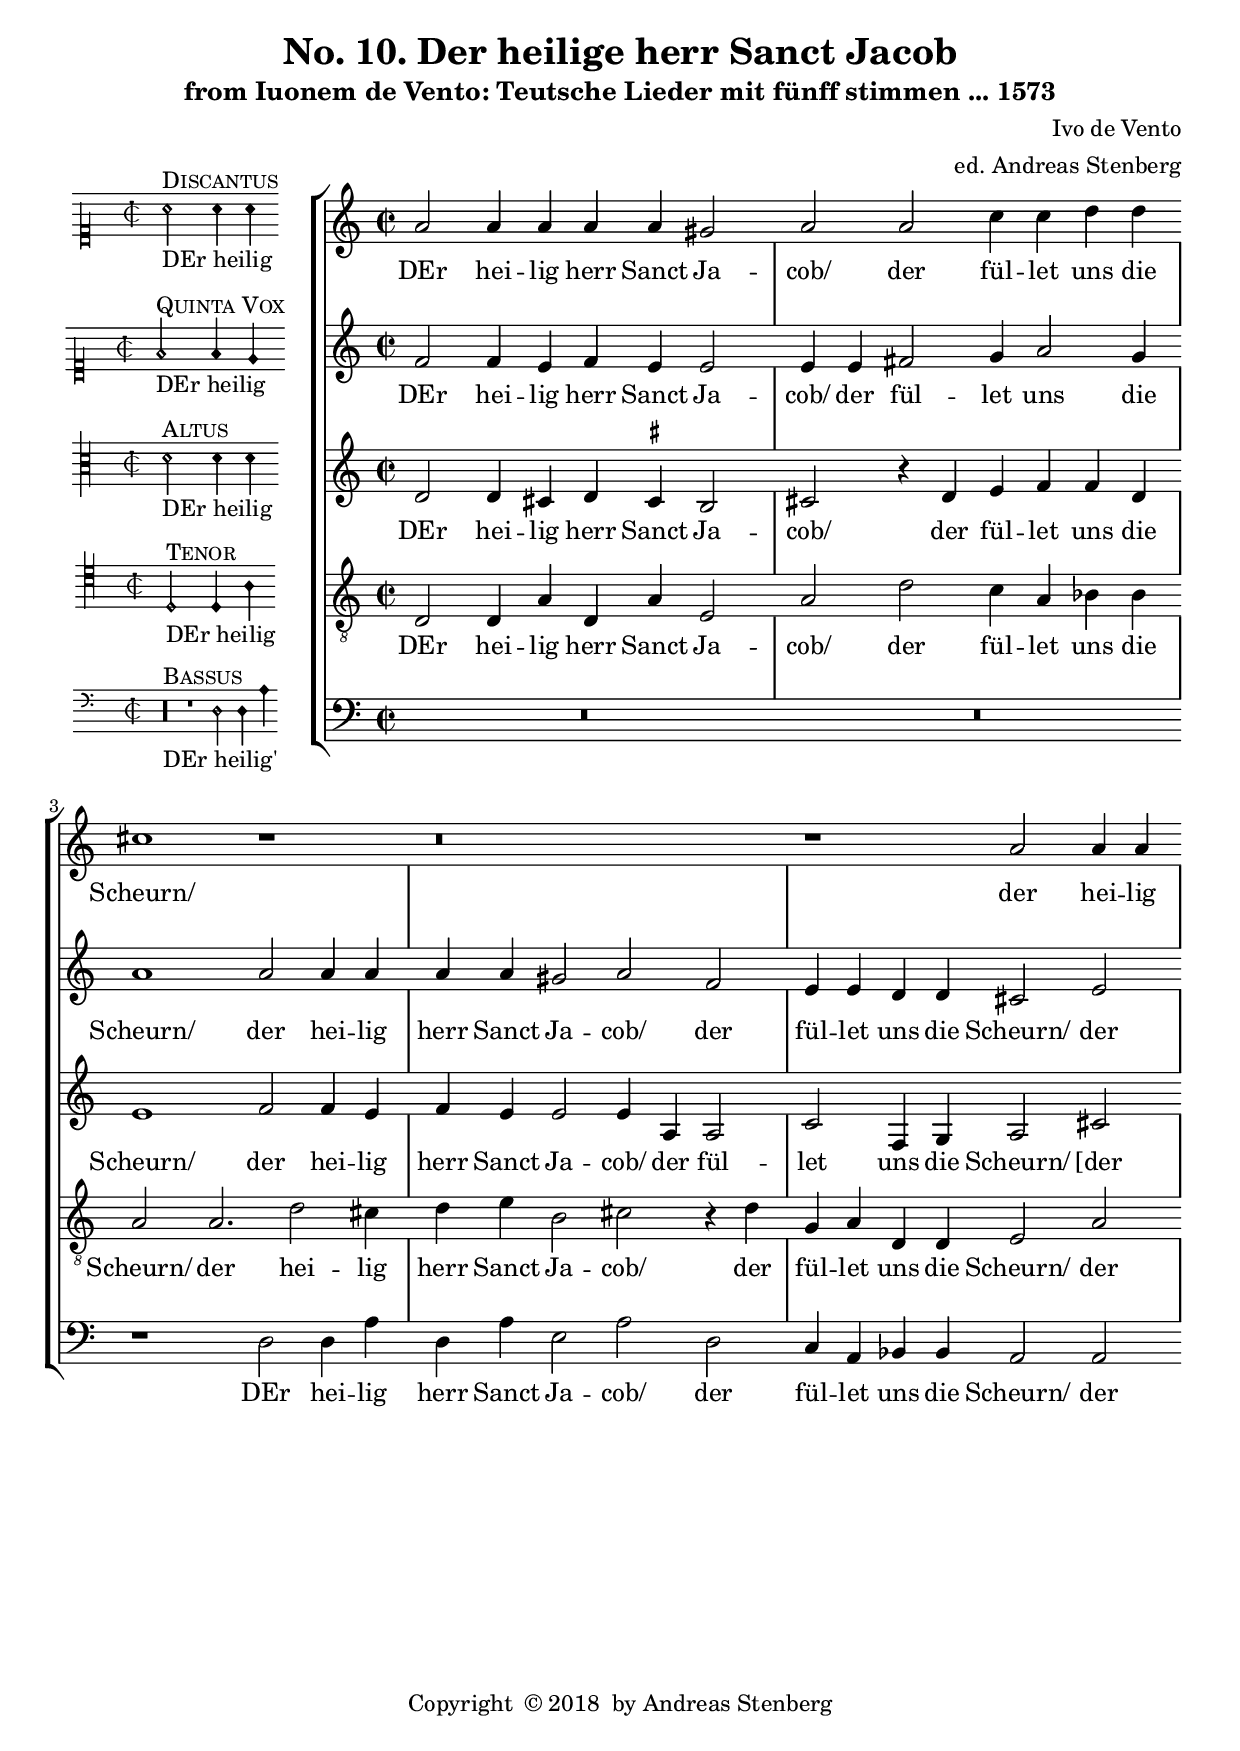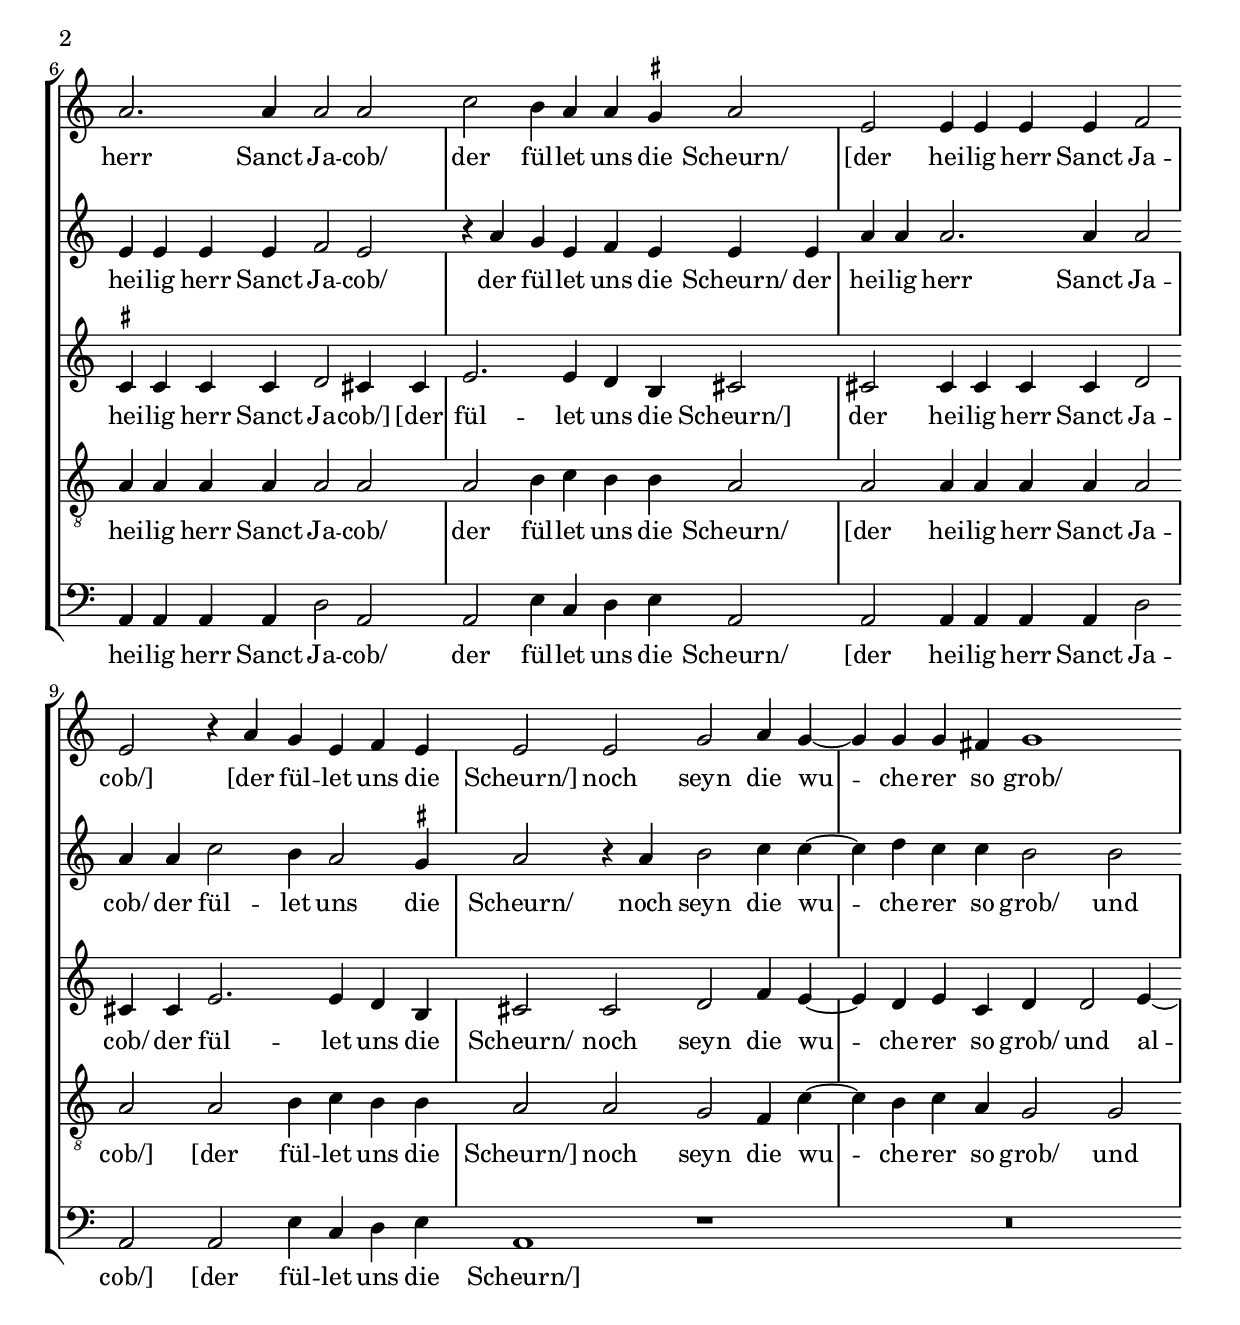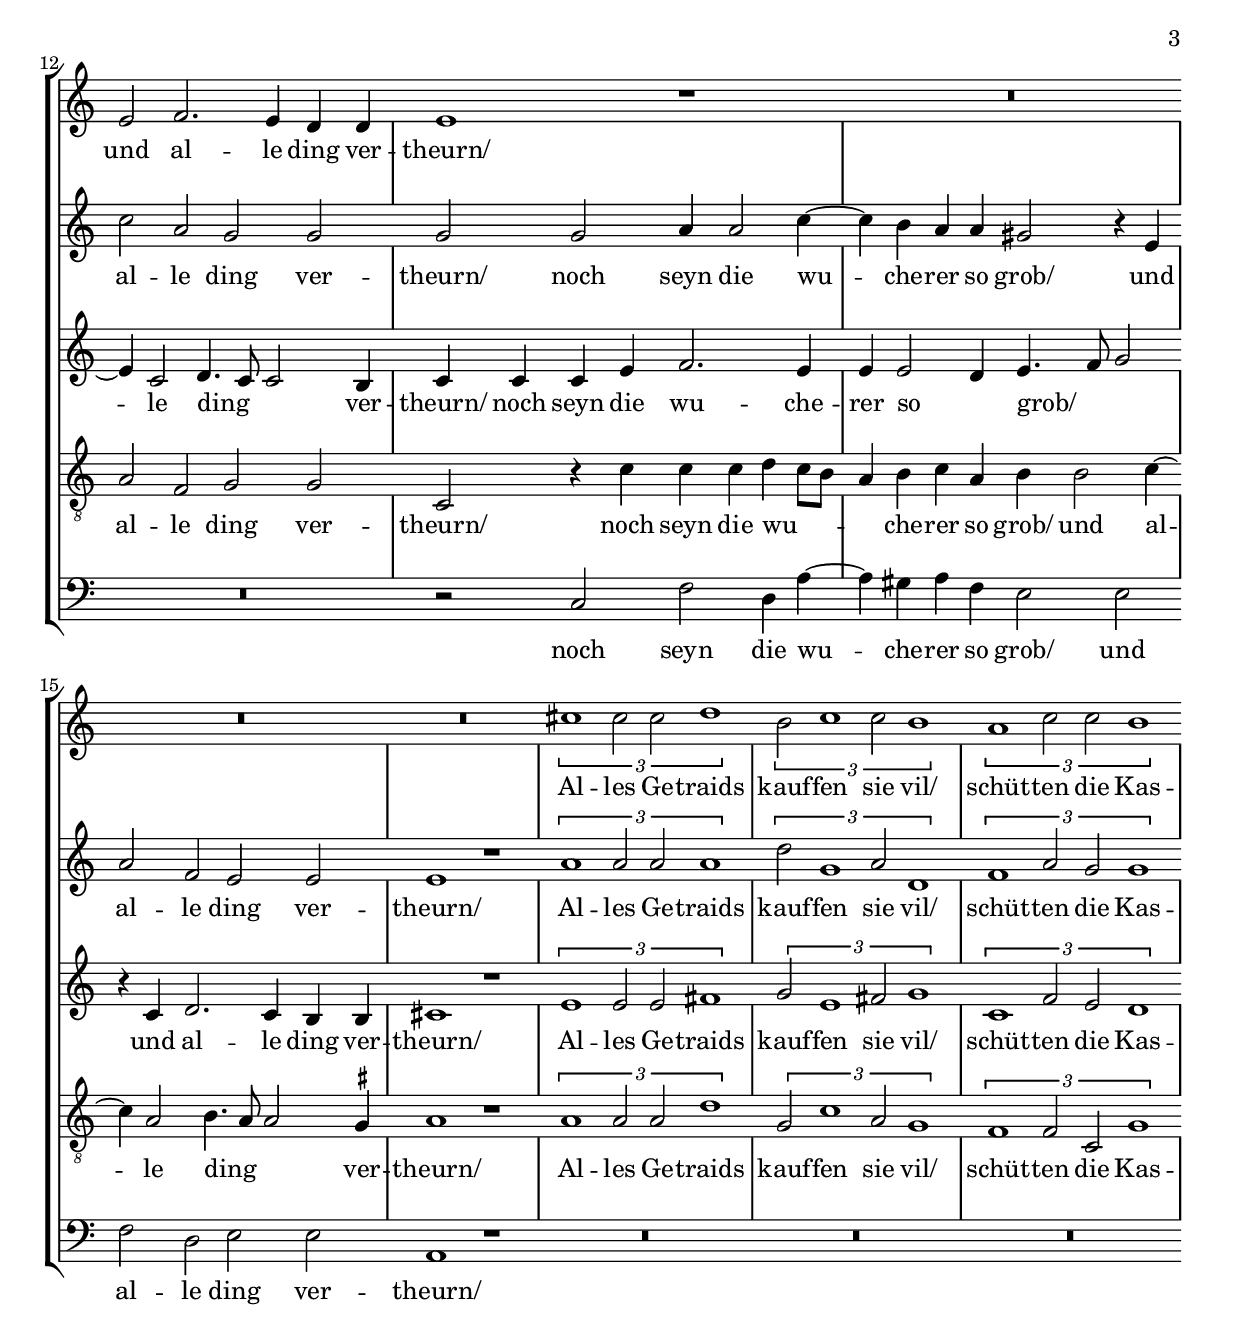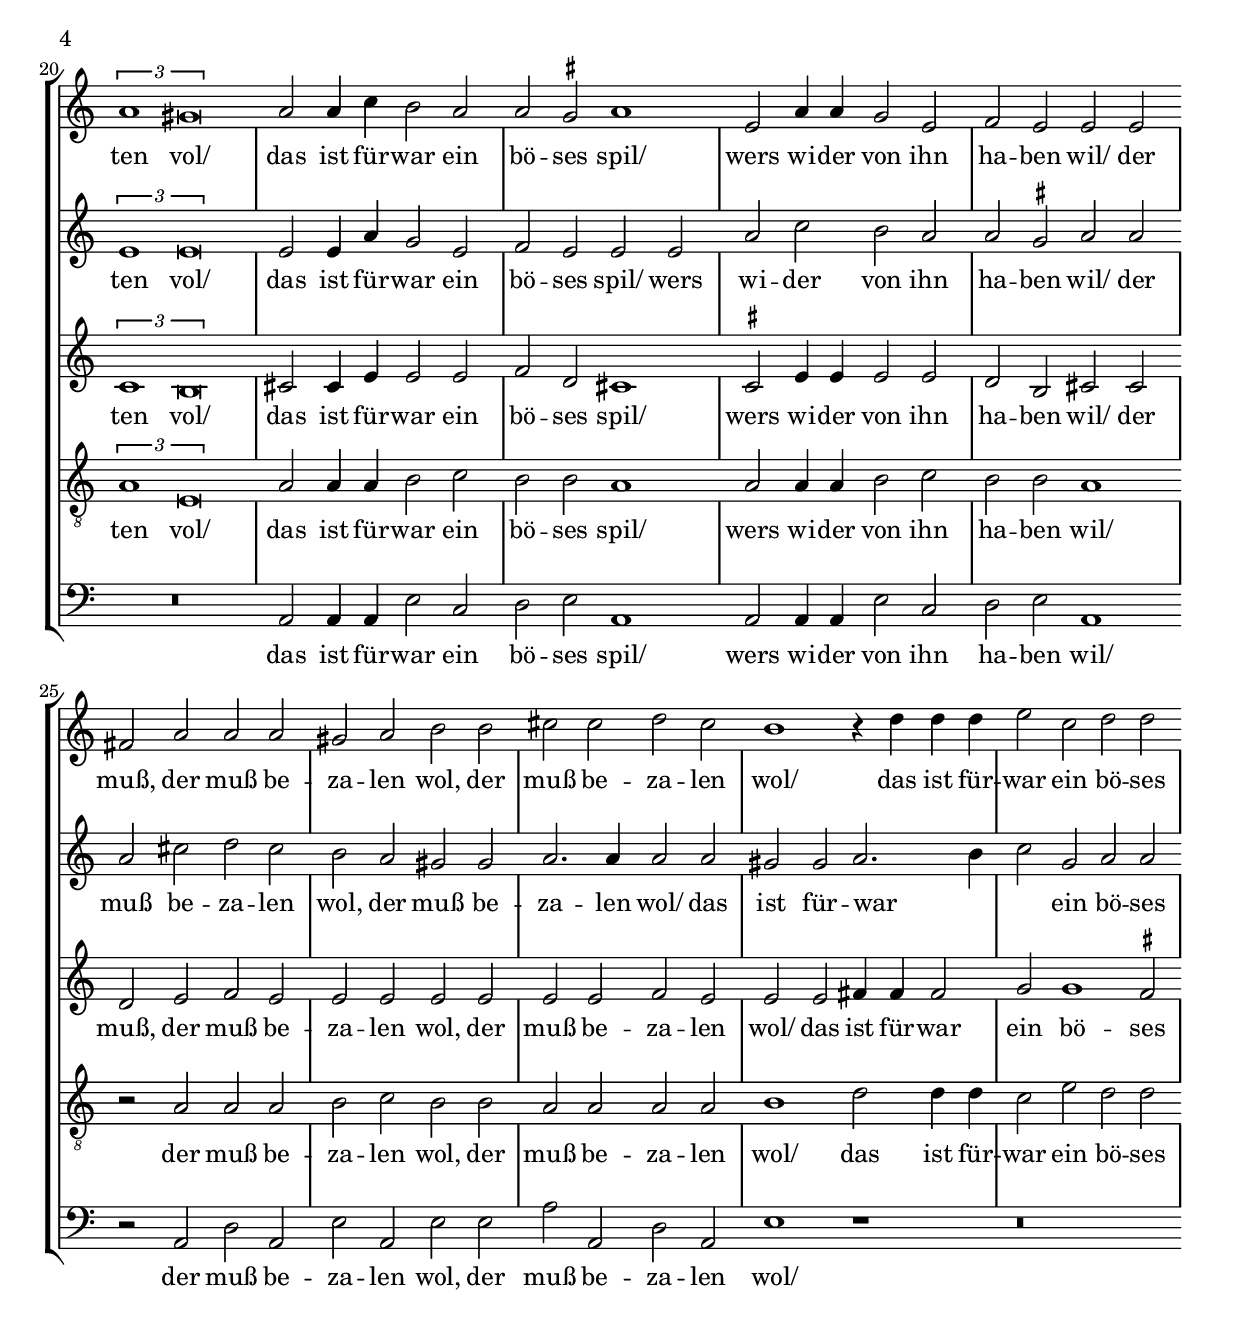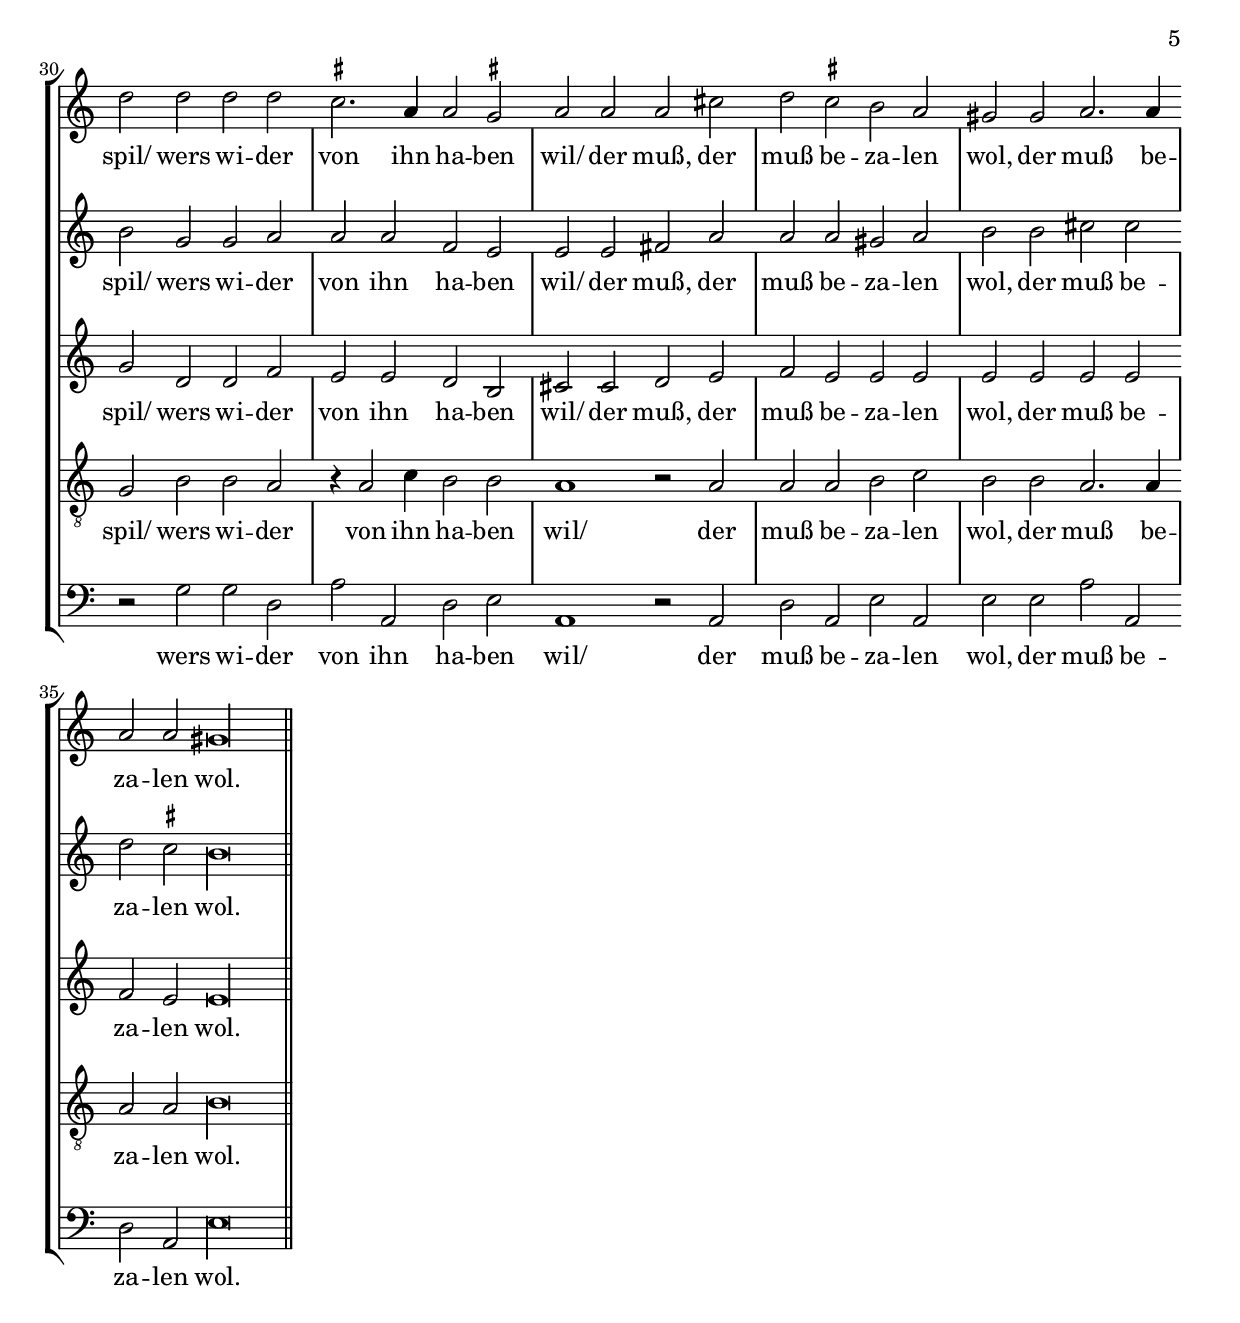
\version "2.18.0"
\include "deutsch.ly"
ficta = \once \set suggestAccidentals =##t
#(append! supported-clefs '(("mensural-f3" . ("clefs.mensural.f" 0 0))))
\header {
  title = "No. 10. Der heilige herr Sanct Jacob"
  subtitle = "from Iuonem de Vento: Teutsche Lieder mit fünff stimmen ... 1573"
  composer = "Ivo de Vento"
  arranger = "ed. Andreas Stenberg"
  poet = ""
  meter =""
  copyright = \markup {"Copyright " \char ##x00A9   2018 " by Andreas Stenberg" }
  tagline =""
}
global = {
  \key c \major
}

sopMusic = \relative c'' {

  \set Score.tempoHideNote = ##t
  \tempo 2 = 86
  \time 2/2
  \set Timing.measureLength = #(ly:make-moment 4/2)
  \override Staff.BarLine.transparent = ##t
  a2 a4 a4 a4 a4 gis2
  a2 a2 c4 c4 d4 d4
  cis1 r1
  r\breve
  r1 a2 a4 a4						%% end of first line in orig.
  a2. a4 a2 a2
  c2 h4 a4 a4 \ficta gis4 a2
  e2 e4 e4 e4 e4 f2					%% end of second line
  e2 r4 a4 g4 e4 f4 e4
  e2 e2 g2 a4 g4~
  g4 g4 g4 fis4 g1
  e2 f2. e4 d4 d4
  e1							%% end of third line
  r1
  R\breve*3
  \tuplet 3/2 { cis'1 cis2 cis2 d1 }
  \tuplet 3/2 { h2 c1 c2 h1 }
  \tuplet 3/2 { a1 c2 c2 h1 }
  \tuplet 3/2 { a1 gis\breve }
  a2 a4 c4 h2 a2						%5 end of fourth line
  a2 \ficta gis2 a1
  e2 a4 a4 g2 e2
  f2 e2 e2 e2
  fis2 a2 a2 a2
  gis2 a2 h2 h2						%5 end of fifth line and first page
  cis2 cis2 d2 cis2
  h1 r4 d4 d4 d4
  e2 c2 d2 d2		%% second nte cis in orig.
  d2 d2 d2 d2
  \ficta cis2. a4							%% end of sixth line (first on second page)
  a2 \ficta gis2
  a2 a2 a2 cis2
  d2 \ficta cis2 h2 a2
  gis2 gis2 a2. a4
  a2 a2
  \cadenzaOn
  gis\longa
  \revert Staff.BarLine.transparent
  \bar "||"
}
sopWords = \lyricmode {
  DEr hei -- lig herr Sanct Ja -- cob/
  der fül -- let uns die Scheurn/
  der hei -- lig herr Sanct Ja -- cob/
  der fül -- let uns die Scheurn/
  [der hei -- lig herr Sanct Ja -- cob/]
  [der fül -- let uns die Scheurn/]
  noch seyn die wu -- che -- rer so grob/
  und al -- le ding ver -- theurn/
  Al -- les Ge -- traids kauf -- fen sie vil/
  schüt -- ten die Kas -- ten vol/
  das ist für -- war ein bö -- ses spil/
  wers wi -- der von ihn ha -- ben wil/
  der muß, der muß be -- za -- len wol,
  der muß be -- za -- len wol/
  das ist für -- war ein bö -- ses spil/
  wers wi -- der von ihn ha -- ben wil/
  der muß, der muß be -- za -- len wol,
  der muß be -- za -- len wol.
}
altoMusic = \relative c' {
  \override Staff.BarLine.transparent = ##t
  d2 d4 cis4 d4 \ficta cis!4 h2
  cis2 r4 d4 e4 f4 f4 d4
  e1 f2 f4 e4						%% end of first line in orig.
  f4 e4 e2 e4 a,4 a2
  c2 f,4 g4 a2 cis2
  \ficta cis4 cis4 cis4 cis4				%% end of second line
  d2 cis!4 cis4
  e2. e4 d4 h4 cis2 cis2
  \ficta cis4 cis4 cis4 cis4  d2
  cis!4 cis4 e2. e4 d4 h4
  cis2 cis2						%% end of third line
  d2 f4 e4~
  e4 d4 e4 c4 d4 d2 e4~
  e4 c2 d4.\melisma c8 c2\melismaEnd h4
  c4 c4 c4 e4 f2. e4
  e4 e2\melisma d4\melismaEnd						%% end of fourth line
  e4.\melisma f8 g2\melismaEnd
  r4 c,4 d2. c4 h4 h4
  cis1 r1
  \tuplet 3/2 { e1 e2 e2 fis1 }
  \tuplet 3/2 { g2 e1 fis2 g1 }
  \tuplet 3/2 { c,1 f2 e2 d1 }				%% end of fifth line and first page
  \tuplet 3/2 { c1 h\breve }
  cis2 cis4 e4 e2 e2
  f2 d2 cis1
  \ficta cis2 e4 e4 e2 e2
  d2 h2 cis2 cis2
  d2 e2 						%% end of sixth line (first on second page)
  f2 e2
  e2 e2 e2 e2
  e2 e2 f2 e2
  e2  e2 fis4 fis4 fis2
  g2 g1 \ficta fis2
  g2 d2							%% end of sewenth line
  d2 f2
  e2 e2 d2 h2
  cis2 cis2 d2 e2
  f2 e2 e2 e2
  e2 e2 e2 e2
  f2 e2
  \cadenzaOn
  e\longa
  \revert Staff.BarLine.transparent
}
altoWords = \lyricmode {
  DEr hei -- lig herr Sanct Ja -- cob/
  der fül -- let uns die Scheurn/
  der hei -- lig herr Sanct Ja -- cob/
  der fül -- let uns die Scheurn/
  [der hei -- lig herr Sanct Ja -- cob/]
  [der fül -- let uns die Scheurn/]
  der hei -- lig herr Sanct Ja -- cob/
  der fül -- let uns die Scheurn/
  noch seyn die wu -- che -- rer so grob/
  und al -- le ding ver -- theurn/
  noch seyn die wu -- che -- rer so grob/
  und al -- le ding ver -- theurn/
  Al -- les Ge -- traids kauf -- fen sie vil/
  schüt -- ten die Kas -- ten vol/
  das ist für -- war ein bö -- ses spil/
  wers wi -- der von ihn ha -- ben wil/
  der muß, der muß be -- za -- len wol,
  der muß be -- za -- len wol/
  das ist für -- war ein bö -- ses spil/
  wers wi -- der von ihn ha -- ben wil/
  der muß, der muß be -- za -- len wol,
  der muß be -- za -- len wol.
}
tenorMusic = \relative c {
  \clef "treble_8"
  \override Staff.BarLine.transparent = ##t
  d2 d4 a'4 d,4 a'4 e2
  a2 d2 c4 a4 b4 b4
  a2 a2. d2 cis4					%% end of first line in orig.
  d4 e4 h2 cis2 r4 d4
  g,4 a4 d,4 d4 e2 a2
  a4 a4 a4 a4 a2 a2					%% end of second line
  a2 h4 c4 h4 h4 a2
  a2 a4 a4 a4 a4 a2
  a2 a2 h4 c4 h4 h4
  a2 a2 g2 f4 c'4~
  c4 h4 c4 a4						%% end of third line
  g2 g2 a2 f2
  g2 g2 c,2 r4 c'4
  c4 c4 d4\melisma c8 h8 a4\melismaEnd h4
  c4 a4 h4 h2 c4~
  c4 a2 h4.\melisma a8 a2\melismaEnd \ficta gis4			%% end of fourth line
  a1 r1
  \tuplet 3/2 { a1 a2 a2 d1 }
  \tuplet 3/2 { g,2 c1 a2 g1 }
  \tuplet 3/2 { f1 f2 c2 g'1 }
  \tuplet 3/2 { a1 e\breve }
  a2 a4 a4 h2 c2
  h2 h2 a1						%% end of fifth line and first page
  a2 a4 a4 h2 c2
  h2 h2 a1
  r2 a2 a2 a2
  h2 c2 h2 h2
  a2 a2 a2 a2
  h1							%% end of sixth line (first o second page)
  d2 d4 d4
  c2 e2 d2 d2
  g,2 h2 h2 a2
  r4 a2 c4 h2 h2
  a1 r2 a2
  a2 a2 h2 c2						%5 end of sewenth line
  h2 h2 a2. a4
  a2 a2
  \cadenzaOn
  h\longa
  \revert Staff.BarLine.transparent
}
tenorWords = \lyricmode {
  DEr hei -- lig herr Sanct Ja -- cob/
  der fül -- let uns die Scheurn/
  der hei -- lig herr Sanct Ja -- cob/
  der fül -- let uns die Scheurn/
  der hei -- lig herr Sanct Ja -- cob/
  der fül -- let uns die Scheurn/
  [der hei -- lig herr Sanct Ja -- cob/]
  [der fül -- let uns die Scheurn/]
  noch seyn die wu -- che -- rer so grob/
  und al -- le ding ver -- theurn/
  noch seyn die wu -- che -- rer so grob/
  und al -- le ding ver -- theurn/
  Al -- les Ge -- traids kauf -- fen sie vil/
  schüt -- ten die Kas -- ten vol/
  das ist für -- war ein bö -- ses spil/
  wers wi -- der von ihn ha -- ben wil/
  der muß be -- za -- len wol,
  der muß be -- za -- len wol/
  das ist für -- war ein bö -- ses spil/
  wers wi -- der von ihn ha -- ben wil/
  der muß be -- za -- len wol,
  der muß be -- za -- len wol.
}
tenorIIMusic = \relative c' {
  \clef "G"
  \override Staff.BarLine.transparent = ##t
  f2 f4 e4 f4 e4 e2
  e4 e4 fis2 g4 a2 g4
  a1 a2 a4 a4						%% endd of first line in orig.
  a4 a4 gis2 a2 f2
  e4 e4 d4 d4 cis2 e2
  e4 e4 e4 e4 f2 e2					%% edn fo second line
  r4 a4 g4 e4 f4 e4 e4 e4
  a4 a4 a2. a4 a2
  a4 a4 c2 h4 a2 \ficta gis4
  a2 r4 a4						%% end of third line
  h2 c4 c4~
  c4 d4 c4 c4 h2 h2
  c2 a2 g2 g2
  g2 g2 a4 a2 c4~
  c4 h4 a4 a4 gis2 r4 e4				%% end of fourth line
  a2 f2 e2 e2 
  e1 r1
  \tuplet 3/2 { a1 a2 a2 a1 }
  \tuplet 3/2 { d2 g,1 a2 d,1 }
  \tuplet 3/2 { f1 a2 g2 g1 }
  \tuplet 3/2 { e1 e\breve }
  e2 e4 a4						%% end of fifth line and first page
  g2 e2
  f2 e2 e2 e2
  a2 c2 h2 a2
  a2 \ficta gis2 a2 a2 
  a2 cis2 d2 cis2
  h2 a2 gis2 gis2					%% end of sixth line (first on second page)
  a2. a4 a2 a2
  gis2 gis2 a2.\melisma h4
  c2\melismaEnd g2 a2 a2
  h2 g2 g2 a2
  a2 a2 f2 e2
  e2 e2							%% end of sewenth line
  fis2 a2
  a2 a2 gis2 a2
  h2 h2 cis2 cis2
  d2 \ficta cis2
  \cadenzaOn
  h\longa
  \revert Staff.BarLine.transparent
}
tenorIIWords = \lyricmode {
  DEr hei -- lig herr Sanct Ja -- cob/
  der fül -- let uns die Scheurn/
  der hei -- lig herr Sanct Ja -- cob/
  der fül -- let uns die Scheurn/
  der hei -- lig herr Sanct Ja -- cob/
  der fül -- let uns die Scheurn/
  der hei -- lig herr Sanct Ja -- cob/
  der fül -- let uns die Scheurn/
  noch seyn die wu -- che -- rer so grob/
  und al -- le ding ver -- theurn/
  noch seyn die wu -- che -- rer so grob/
  und al -- le ding ver -- theurn/
  Al -- les Ge -- traids kauf -- fen sie vil/
  schüt -- ten die Kas -- ten vol/
  das ist für -- war ein bö -- ses spil/
  wers wi -- der von ihn ha -- ben wil/
  der muß be -- za -- len wol,
  der muß be -- za -- len wol/
  das ist für -- war ein bö -- ses spil/
  wers wi -- der von ihn ha -- ben wil/
  der muß, der muß be -- za -- len wol,
  der muß be -- za -- len wol.
}
bassMusic = \relative c {
  \override Staff.BarLine.transparent = ##t
  R\breve*2
  r1 d2 d4 a'4 
  d,4 a'4 e2 a2 d,2 
  c4 a4 b4 b4 					%% end of first line in orig.
  a2 a2 
  a4 a4 a4 a4 d2 a2 
  a2 e'4 c4 d4 e4 a,2				%% end of second line
  a2 a4 a4 a4 a4 d2
  a2 a2 e'4 c4 d4 e4 
  a,1 r1
  R\breve*2
  r2 c2 f2 d4 a'4~
  a4 gis4 a4 f4					%% end of third line
  e2 e2
  f2 d2 e2 e2
  a,1 r1
  R\breve*4
  a2 a4 a4 e'2 c2
  d2 e2 a,1					%% end of fourth line
  a2 a4 a4 e'2 c2
  d2 e2 a,1
  r2 a2 d2 a2
  e'2 a,2 e'2 e2 
  a2 a,2					%% end of fifth line and first page
  d2 a2
  e'1 r1
  r\breve
  r2 g2 g2 d2
  a'2 a,2 d2 e2
  a,1 r2 a2
  d2 a2 e'2 a,2					%% end of sixth line (first on second page)
  e'2 e2 a2 a,2 
  d2 a2
  \cadenzaOn
  e'\longa
  \revert Staff.BarLine.transparent
}
bassWords = \lyricmode {
  DEr hei -- lig herr Sanct Ja -- cob/
  der fül -- let uns die Scheurn/
  der hei -- lig herr Sanct Ja -- cob/
  der fül -- let uns die Scheurn/
  [der hei -- lig herr Sanct Ja -- cob/]
  [der fül -- let uns die Scheurn/]
  noch seyn die wu -- che -- rer so grob/
  und al -- le ding ver -- theurn/
  das ist für -- war ein bö -- ses spil/
  wers wi -- der von ihn ha -- ben wil/
  der muß be -- za -- len wol,
  der muß be -- za -- len wol/
  wers wi -- der von ihn ha -- ben wil/
  der muß be -- za -- len wol,
  der muß be -- za -- len wol.
}
incipitDiscantus = \markup {
  \score {
    {
      %      \set Staff.instrumentName = #"Tenor "
      \override NoteHead.style = #'neomensural
      \override Rest.style = #'neomensural
      \override Staff.TimeSignature.style = #'mensural
      \cadenzaOn
      \clef "petrucci-c1"
      \key c \major
      \time 2/2

      a'2 ^\markup { \smallCaps"Discantus"} _"DEr heilig"
      a'4 a'4
    }
    \layout {
      \context {
        \Voice
        \remove "Ligature_bracket_engraver"
        \consists "Mensural_ligature_engraver"
      }
      line-width = 4.5\cm
    }
  }
}


incipitAltus = \markup {
  \score {
    {
      %      \set Staff.instrumentName = #"Tenor "
      \override NoteHead.style = #'neomensural
      \override Rest.style = #'neomensural
      \override Staff.TimeSignature.style = #'mensural
      \cadenzaOn
      \clef "petrucci-c3"
      \key c \major
      \time 2/2
      d'2^\markup \smallCaps"Altus"_"DEr heilig "
      d'4 d'4
    }
    \layout {
      \context {
        \Voice
        \remove "Ligature_bracket_engraver"
        \consists "Mensural_ligature_engraver"
      }
      line-width = 4.5\cm
    }
  }
}


incipitTenor = \markup {
  \score {
    {
      %      \set Staff.instrumentName = #"Tenor "
      \override NoteHead.style = #'neomensural
      \override Rest.style = #'neomensural
      \override Staff.TimeSignature.style = #'mensural
      \cadenzaOn
      \clef "petrucci-c4"
      \key c \major
      \time 2/2
      d2^\markup \smallCaps"Tenor" _"DEr heilig"
      d4 a4
    }
    \layout {
      \context {
        \Voice
        \remove "Ligature_bracket_engraver"
        \consists "Mensural_ligature_engraver"
      }
      line-width = 5.0\cm
    }
  }
}
incipitTenorII = \markup {
  \score {
    {
      %      \set Staff.instrumentName = #"Tenor "
      \override NoteHead.style = #'neomensural
      \override Rest.style = #'neomensural
      \override Staff.TimeSignature.style = #'mensural
      \cadenzaOn
      \clef "petrucci-c1"
      \key c \major
      \time 2/2
      f'2^\markup \smallCaps"Quinta Vox"_"DEr heilig"
      f'4 e'4
    }
    \layout {
      \context {
        \Voice
        \remove "Ligature_bracket_engraver"
        \consists "Mensural_ligature_engraver"
      }
      line-width = 5.0\cm
    }
  }
}

incipitBassus = \markup {
  \score {
    {
      %      \set Staff.instrumentName = #"Tenor "
      \override NoteHead.style = #'neomensural
      \override Rest.style = #'neomensural
      \override Staff.TimeSignature.style = #'mensural
      \cadenzaOn
      \clef "mensural-f"
      \key c \major
      \time 2/2
      r\longa^\markup \smallCaps"Bassus"_"DEr heilig'"
      r1 d2 d4 a4
    }
    \layout {
      \context {
        \Voice
        \remove "Ligature_bracket_engraver"
        \consists "Mensural_ligature_engraver"
      }
      line-width = 4.5\cm
    }
  }
}

%% for print
\score {
  <<
    \new StaffGroup \with {
      \override VerticalAxisGroup.staff-staff-spacing = #'((basic-distance . 12))
    } <<
      \new Staff = treble <<
        \set Staff.instrumentName = \incipitDiscantus
        \new Voice = "sopranos" {
          \set  Staff.midiInstrument ="choir aahs"
          %	\voiceOne
          << \global \sopMusic >>
        }
      >>
      \new Lyrics = sopranos { s1 }

      \new Staff = tenorsII <<
        \set Staff.instrumentName = \incipitTenorII

        \clef "treble"
        \new Voice = "tenorsII" {
          \set  Staff.midiInstrument ="choir aahs"
          %	\voiceOne
          << \global \tenorIIMusic >>
        }
      >>
      \new Lyrics = "tenorsII" { s1 }

      \new Staff = "medius" <<
        \set Staff.instrumentName = \incipitAltus

        \new Voice = "altos" {
          %	\voiceTwo
          \set  Staff.midiInstrument ="choir aahs"
          << \global \altoMusic >>
        }
      >>

      \new Lyrics = "altos" { s1 }
      \new Staff = tenors <<
        \set Staff.instrumentName = \incipitTenor

        \clef "treble"
        \new Voice = "tenors" {
          \set  Staff.midiInstrument ="choir aahs"
          %	\voiceOne
          << \global \tenorMusic >>
        }
      >>
      \new Lyrics = "tenors" { s1 }

      \new Staff ="basses" {
        \set Staff.instrumentName = \incipitBassus

        \new Voice = "basses" {
          \set  Staff.midiInstrument ="choir aahs"
          \clef "bass"
          %	\voiceTwo
          << \global \bassMusic >>
        }
      }
    >>
    \new Lyrics = basses { s1 }

    \context Lyrics = sopranos \lyricsto sopranos \sopWords
    \context Lyrics = altos \lyricsto altos \altoWords
    \context Lyrics = tenors \lyricsto tenors \tenorWords
    \context Lyrics = tenorsII \lyricsto tenorsII \tenorIIWords
    \context Lyrics = basses \lyricsto basses \bassWords
  >>
  \layout {
    \context {
      \Score
      % no bars in staves
      %      \override BarLine.transparent = ##t

    }
    % the next three instructions keep the lyrics between the bar lines
    \context {
      \Lyrics
      \consists "Bar_engraver"
      \override BarLine.transparent = ##t
    }
    \context {
      \StaffGroup
      \consists "Separating_line_group_engraver"
    }
    \context {
      \Voice
      % no slurs
      \override Slur.transparent = ##t
      % Comment in the below "\remove" command to allow line
      % breaking also at those barlines where a note overlaps
      % into the next bar.  The command is commented out in this
      % short example score, but especially for large scores, you
      % will typically yield better line breaking and thus improve
      % overall spacing if you comment in the following command.
      %\remove "Forbid_line_break_engraver"
    }
    indent = 4.5\cm
  }

}
%% for midi
\score {
  <<
    \new StaffGroup \with {
      \override VerticalAxisGroup.staff-staff-spacing = #'((basic-distance . 12))
    } <<
      \new Staff = treble <<
        \set Staff.instrumentName = \incipitDiscantus
        \new Voice = "sopranos" {
          \set  Staff.midiInstrument ="choir aahs"
          %	\voiceOne
          << \global \sopMusic >>
        }
      >>
      \new Lyrics = sopranos { s1 }

      \new Staff = "medius" <<
        \set Staff.instrumentName = \incipitAltus

        \new Voice = "altos" {
          %	\voiceTwo
          \set  Staff.midiInstrument ="choir aahs"
          << \global \altoMusic >>
        }
      >>

      \new Lyrics = "altos" { s1 }
      \new Staff = tenors <<
        \set Staff.instrumentName = \incipitTenor

        \clef "treble"
        \new Voice = "tenors" {
          \set  Staff.midiInstrument ="choir aahs"
          %	\voiceOne
          << \global \tenorMusic >>
        }
      >>
      \new Lyrics = "tenors" { s1 }

      \new Staff = tenorsII <<
        \set Staff.instrumentName = \incipitTenorII

        \clef "treble"
        \new Voice = "tenorsII" {
          \set  Staff.midiInstrument ="choir aahs"
          %	\voiceOne
          << \global \tenorIIMusic >>
        }
      >>
      \new Lyrics = "tenorsII" { s1 }

      \new Staff ="basses" {
        \set Staff.instrumentName = \incipitBassus

        \new Voice = "basses" {
          \set  Staff.midiInstrument ="choir aahs"
          \clef "bass"
          %	\voiceTwo
          << \global \bassMusic >>
        }
      }
    >>
    \new Lyrics = basses { s1 }

    \context Lyrics = sopranos \lyricsto sopranos \sopWords
    \context Lyrics = altos \lyricsto altos \altoWords
    \context Lyrics = tenors \lyricsto tenors \tenorWords
    \context Lyrics = tenorsII \lyricsto tenorsII \tenorIIWords
    \context Lyrics = basses \lyricsto basses \bassWords
  >>

  \midi {}
}
\paper {
  ragged-bottom = ##t
  ragged-last-bottom = ##t
  ragged-last = ##t
}

%{
convert-ly.py (GNU LilyPond) 2.18.2  convert-ly.py: Processing `'...
Applying conversion: 2.15.7, 2.15.9, 2.15.10, 2.15.16, 2.15.17,
2.15.18, 2.15.19, 2.15.20, 2.15.25, 2.15.32, 2.15.39, 2.15.40,
2.15.42, 2.15.43, 2.16.0, 2.17.0, 2.17.4, 2.17.5, 2.17.6, 2.17.11,
2.17.14, 2.17.15, 2.17.18, 2.17.19, 2.17.20, 2.17.25, 2.17.27,
2.17.29, 2.17.97, 2.18.0
%}
